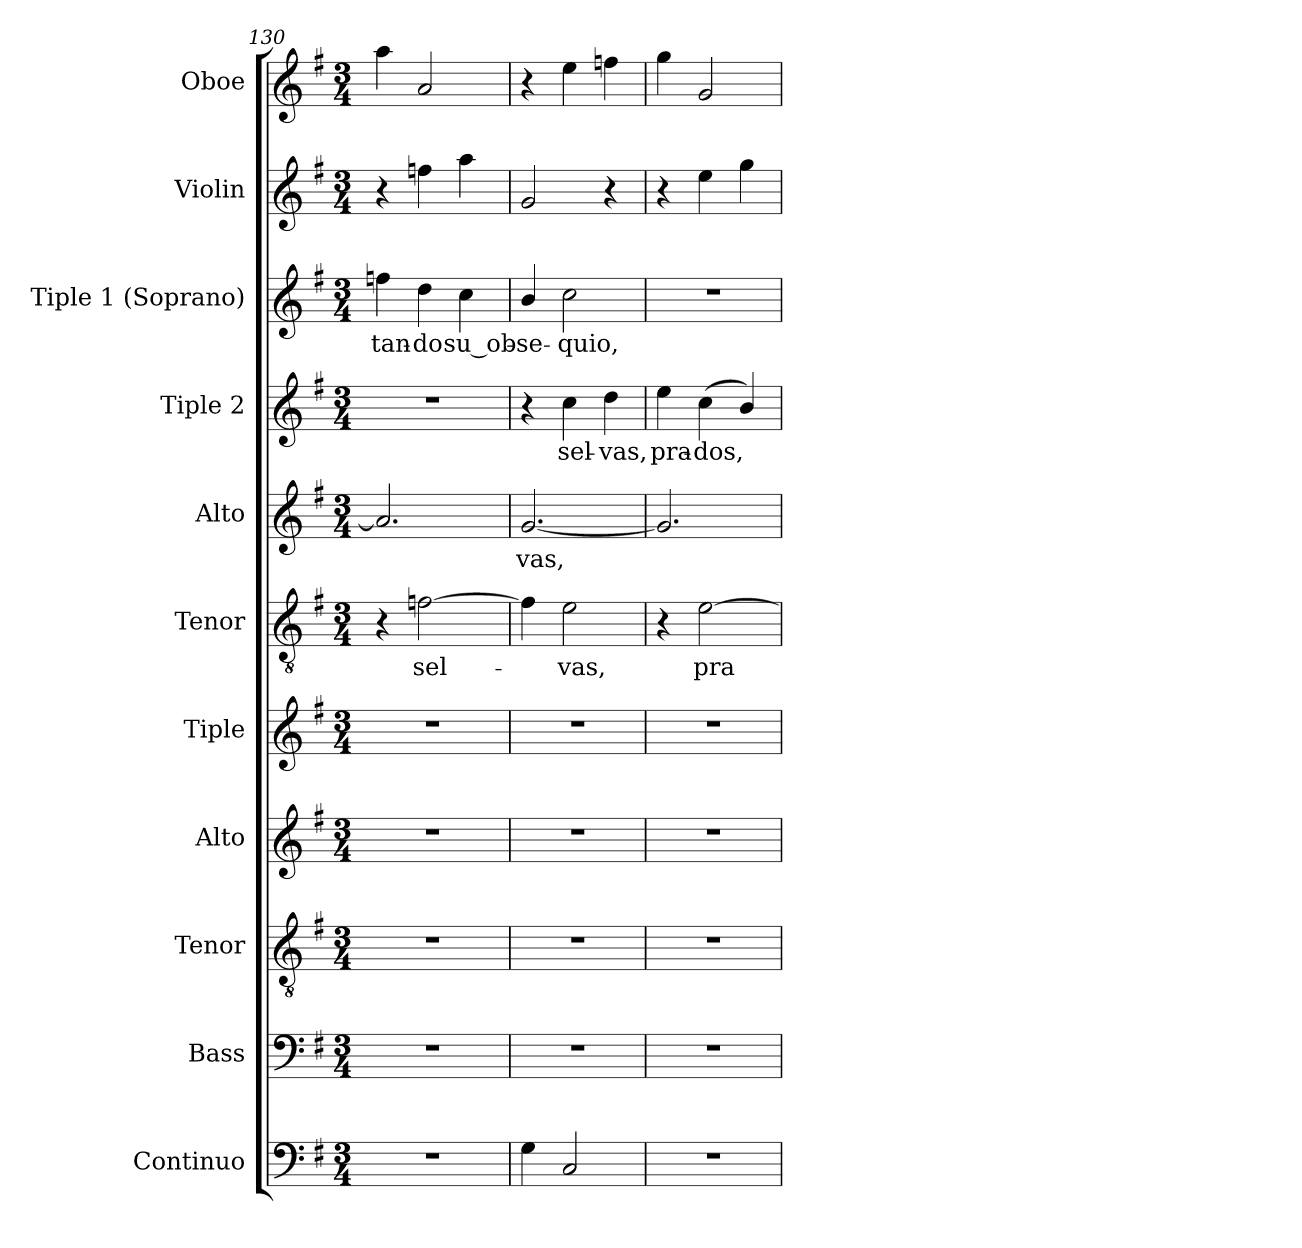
**kern	**kern	**kern	**kern	**kern	**kern	**text	**kern	**text	**kern	**text	**kern	**text	**kern	**kern
*part11	*part10	*part9	*part8	*part7	*part6	*part6	*part5	*part5	*part4	*part4	*part3	*part3	*part2	*part1
*staff11	*staff10	*staff9	*staff8	*staff7	*staff6	*staff6	*staff5	*staff5	*staff4	*staff4	*staff3	*staff3	*staff2	*staff1
*I"Continuo	*I"Bass	*I"Tenor	*I"Alto	*I"Tiple	*I"Tenor	*	*I"Alto	*	*I"Tiple 2	*	*I"Tiple 1 (Soprano)	*	*I"Violin	*I"Oboe
*I'Cont.	*I'B.	*I'T.	*I'A.	*	*I'T.	*	*I'A.	*	*	*	*I'S1.	*	*I'Vln.	*I'Ob.
*clefF4	*clefF4	*clefGv2	*clefG2	*clefG2	*clefGv2	*	*clefG2	*	*clefG2	*	*clefG2	*	*clefG2	*clefG2
*	*	*ITrd7c12	*	*	*ITrd7c12	*	*	*	*	*	*	*	*	*
*k[f#]	*k[f#]	*k[f#]	*k[f#]	*k[f#]	*k[f#]	*	*k[f#]	*	*k[f#]	*	*k[f#]	*	*k[f#]	*k[f#]
*G:	*G:	*G:	*G:	*G:	*G:	*	*G:	*	*G:	*	*G:	*	*G:	*G:
*M3/4	*M3/4	*M3/4	*M3/4	*M3/4	*M3/4	*	*M3/4	*	*M3/4	*	*M3/4	*	*M3/4	*M3/4
=130	=130	=130	=130	=130	=130	=130	=130	=130	=130	=130	=130	=130	=130	=130
!LO:N:vis=1	!LO:N:vis=1	!LO:N:vis=1	!LO:N:vis=1	!LO:N:vis=1	!	!	!	!	!LO:N:vis=1	!	!	!	!	!
!	!	!	!	!	!	!	!	!	!	!	!	!LO:LY:b:color=#000000	!	!
2.r	2.r	2.r	2.r	2.r	4r	.	2.ai/]	.	2.r	.	4ffni\	-tan-	4r	4aai\
!	!	!	!	!	!	!LO:LY:b:color=#000000	!	!	!	!	!	!	!	!
!	!	!	!	!	!	!	!	!	!	!	!	!LO:LY:b:color=#000000	!	!
.	.	.	.	.	[2Fni\	sel-	.	.	.	.	4ddi\	-do	4ffni\	2ai/
!	!	!	!	!	!	!	!	!	!	!	!	!LO:LY:b:color=#000000	!	!
.	.	.	.	.	.	.	.	.	.	.	4cci\	su_ob-	4aai\	.
=131	=131	=131	=131	=131	=131	=131	=131	=131	=131	=131	=131	=131	=131	=131
!	!LO:N:vis=1	!LO:N:vis=1	!LO:N:vis=1	!LO:N:vis=1	!	!	!	!	!	!	!	!	!	!
!	!	!	!	!	!	!	!	!LO:LY:b:color=#000000	!	!	!	!	!	!
!	!	!	!	!	!	!	!	!	!	!	!	!LO:LY:b:color=#000000	!	!
4Gi\	2.r	2.r	2.r	2.r	4Fi\]	.	[2.gi/	-vas,	4r	.	4bi/	-se-	2gi/	4r
!	!	!	!	!	!	!LO:LY:b:color=#000000	!	!	!	!	!	!	!	!
!	!	!	!	!	!	!	!	!	!	!LO:LY:b:color=#000000	!	!	!	!
!	!	!	!	!	!	!	!	!	!	!	!	!LO:LY:b:color=#000000	!	!
2Ci/	.	.	.	.	2Ei\	-vas,	.	.	4cci\	sel-	2cci\	-quio,	.	4eei\
!	!	!	!	!	!	!	!	!	!	!LO:LY:b:color=#000000	!	!	!	!
.	.	.	.	.	.	.	.	.	4ddi\	-vas,	.	.	4r	4ffni\
=132	=132	=132	=132	=132	=132	=132	=132	=132	=132	=132	=132	=132	=132	=132
!LO:N:vis=1	!LO:N:vis=1	!LO:N:vis=1	!LO:N:vis=1	!LO:N:vis=1	!	!	!	!	!	!	!	!	!	!
!	!	!	!	!	!	!	!	!	!	!LO:LY:b:color=#000000	!LO:N:vis=1	!	!	!
2.r	2.r	2.r	2.r	2.r	4r	.	2.gi/]	.	4eei\	pra-	2.r	.	4r	4ggi\
!	!	!	!	!	!	!LO:LY:b:color=#000000	!	!	!	!	!	!	!	!
!	!	!	!	!	!	!	!	!	!	!LO:LY:b:color=#000000	!	!	!	!
.	.	.	.	.	[2Ei\	pra-	.	.	(4cci\	-dos,	.	.	4eei\	2gi/
.	.	.	.	.	.	.	.	.	4bi/)	.	.	.	4ggi\	.
=	=	=	=	=	=	=	=	=	=	=	=	=	=	=
*-	*-	*-	*-	*-	*-	*-	*-	*-	*-	*-	*-	*-	*-	*-
